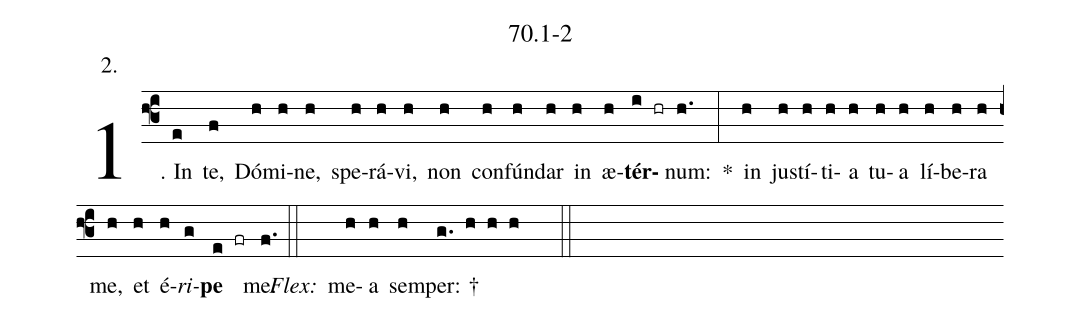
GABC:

name: 70.1-2;
annotation: 2.;
%%
(f3)1. In(e) te,(f) Dó(h)mi(h)ne,(h) spe(h)rá(h)vi,(h) non(h) con(h)fún(h)dar(h) in(h) æ(h)<b>tér</b>(i hr)num:(h.) *(:) in(h) jus(h)tí(h)ti(h)a(h) tu(h)a(h) lí(h)be(h)ra(h) me,(h) et(h) é(h)<i>ri</i>(g)<b>pe</b>(e fr) me.(f.) (::)
<i>Flex:</i>()  me(h)a(h) sem(h)per: †(g. h h h  ::)
